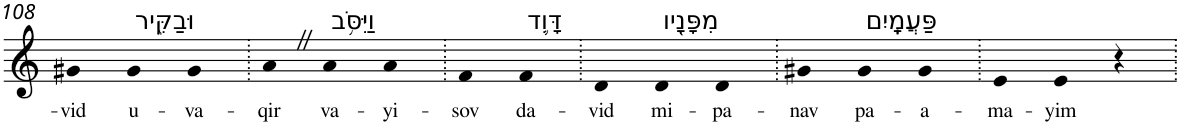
**kern	**text
*part1	*part1
*staff1	*staff1
*I"Piano	*
*I'Pno	*
!!LO:PB:g=z
*clefG2	*
*k[]	*
=108	=108
!	!LO:LY:b
4g#X	-vid
!LO:TX:a:t=וּבַקִּ֑יר	!
!	!LO:LY:b
4g#	u-
!	!LO:LY:b
4g#	-va-
=109.	=109.
!	!LO:LY:b
4aZ	-qir
!LO:TX:a:t=וַיִּסֹּ֥ב	!
!	!LO:LY:b
4a	va-
!	!LO:LY:b
4a	-yi-
=110.	=110.
!	!LO:LY:b
4f	-sov
!LO:TX:a:t=דָּוִ֛ד	!
!	!LO:LY:b
4f	da-
=111.	=111.
!	!LO:LY:b
4d	-vid
!LO:TX:a:t=מִפָּנָ֖יו	!
!	!LO:LY:b
4d	mi-
!	!LO:LY:b
4d	-pa-
=112.	=112.
!	!LO:LY:b
4g#X	-nav
!LO:TX:a:t=פַּעֲמָֽיִם	!
!	!LO:LY:b
4g#	pa-
!	!LO:LY:b
4g#	-a-
=113.	=113.
!	!LO:LY:b
4e	-ma-
!	!LO:LY:b
4e	-yim
4r	.
=.	=.
*-	*-
